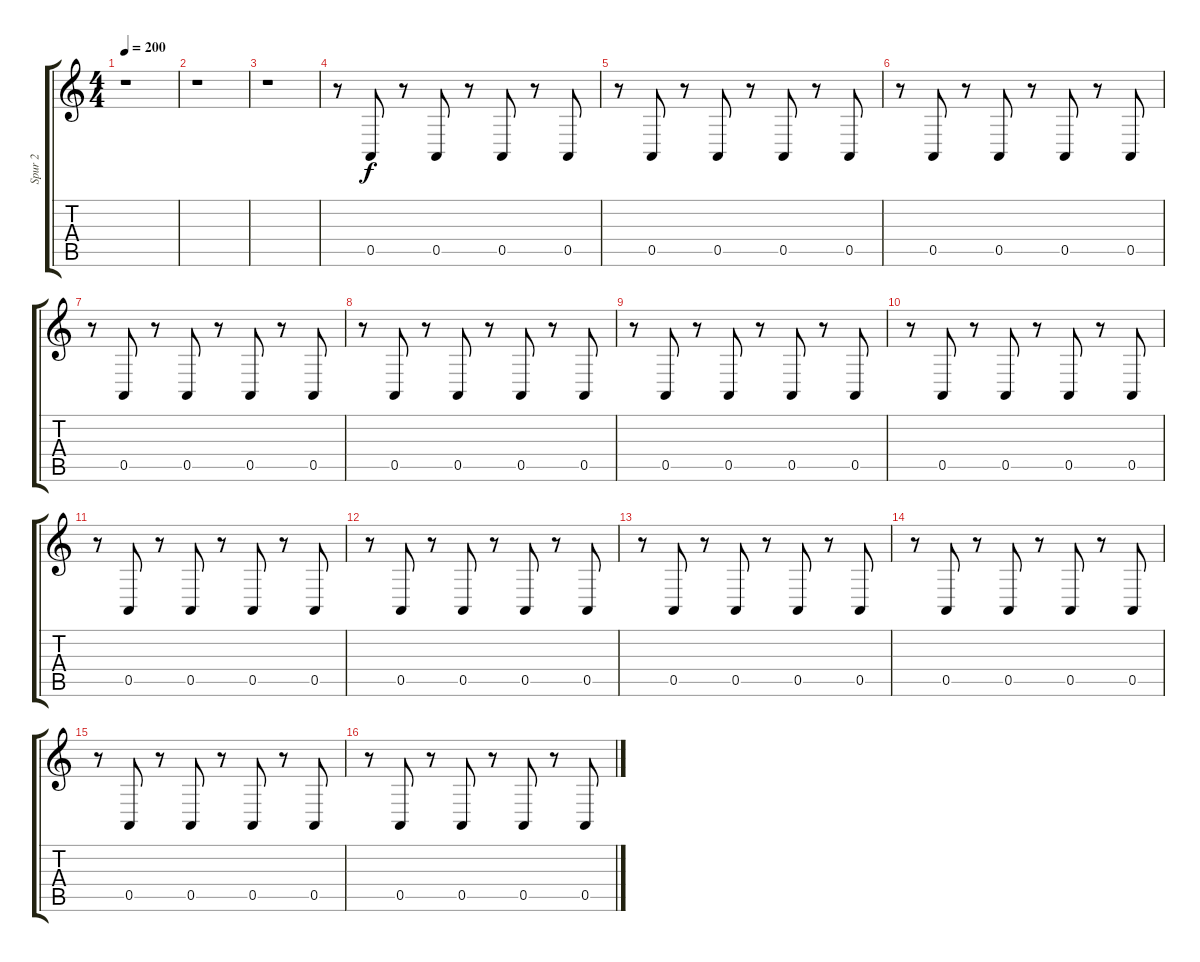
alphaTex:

\track ("Spur 2" "Spur 2") {instrument clavinet}
\staff {score tabs}
\tuning (E4 B3 G3 D3 A2 E2) {hide}
\ts (4 4)
\tempo 200
\clef g2
\ks c
r.1{dy f instrument clavinet} |
r.1 |
r.1 |
r.8 0.5.8 r.8 0.5.8 r.8 0.5.8 r.8 0.5.8 |
r.8 0.5.8 r.8 0.5.8 r.8 0.5.8 r.8 0.5.8 |
r.8 0.5.8 r.8 0.5.8 r.8 0.5.8 r.8 0.5.8 |
r.8 0.5.8 r.8 0.5.8 r.8 0.5.8 r.8 0.5.8 |
r.8 0.5.8 r.8 0.5.8 r.8 0.5.8 r.8 0.5.8 |
r.8 0.5.8 r.8 0.5.8 r.8 0.5.8 r.8 0.5.8 |
r.8 0.5.8 r.8 0.5.8 r.8 0.5.8 r.8 0.5.8 |
r.8 0.5.8 r.8 0.5.8 r.8 0.5.8 r.8 0.5.8 |
r.8 0.5.8 r.8 0.5.8 r.8 0.5.8 r.8 0.5.8 |
r.8 0.5.8 r.8 0.5.8 r.8 0.5.8 r.8 0.5.8 |
r.8 0.5.8 r.8 0.5.8 r.8 0.5.8 r.8 0.5.8 |
r.8 0.5.8 r.8 0.5.8 r.8 0.5.8 r.8 0.5.8 |
r.8 0.5.8 r.8 0.5.8 r.8 0.5.8 r.8 0.5.8
